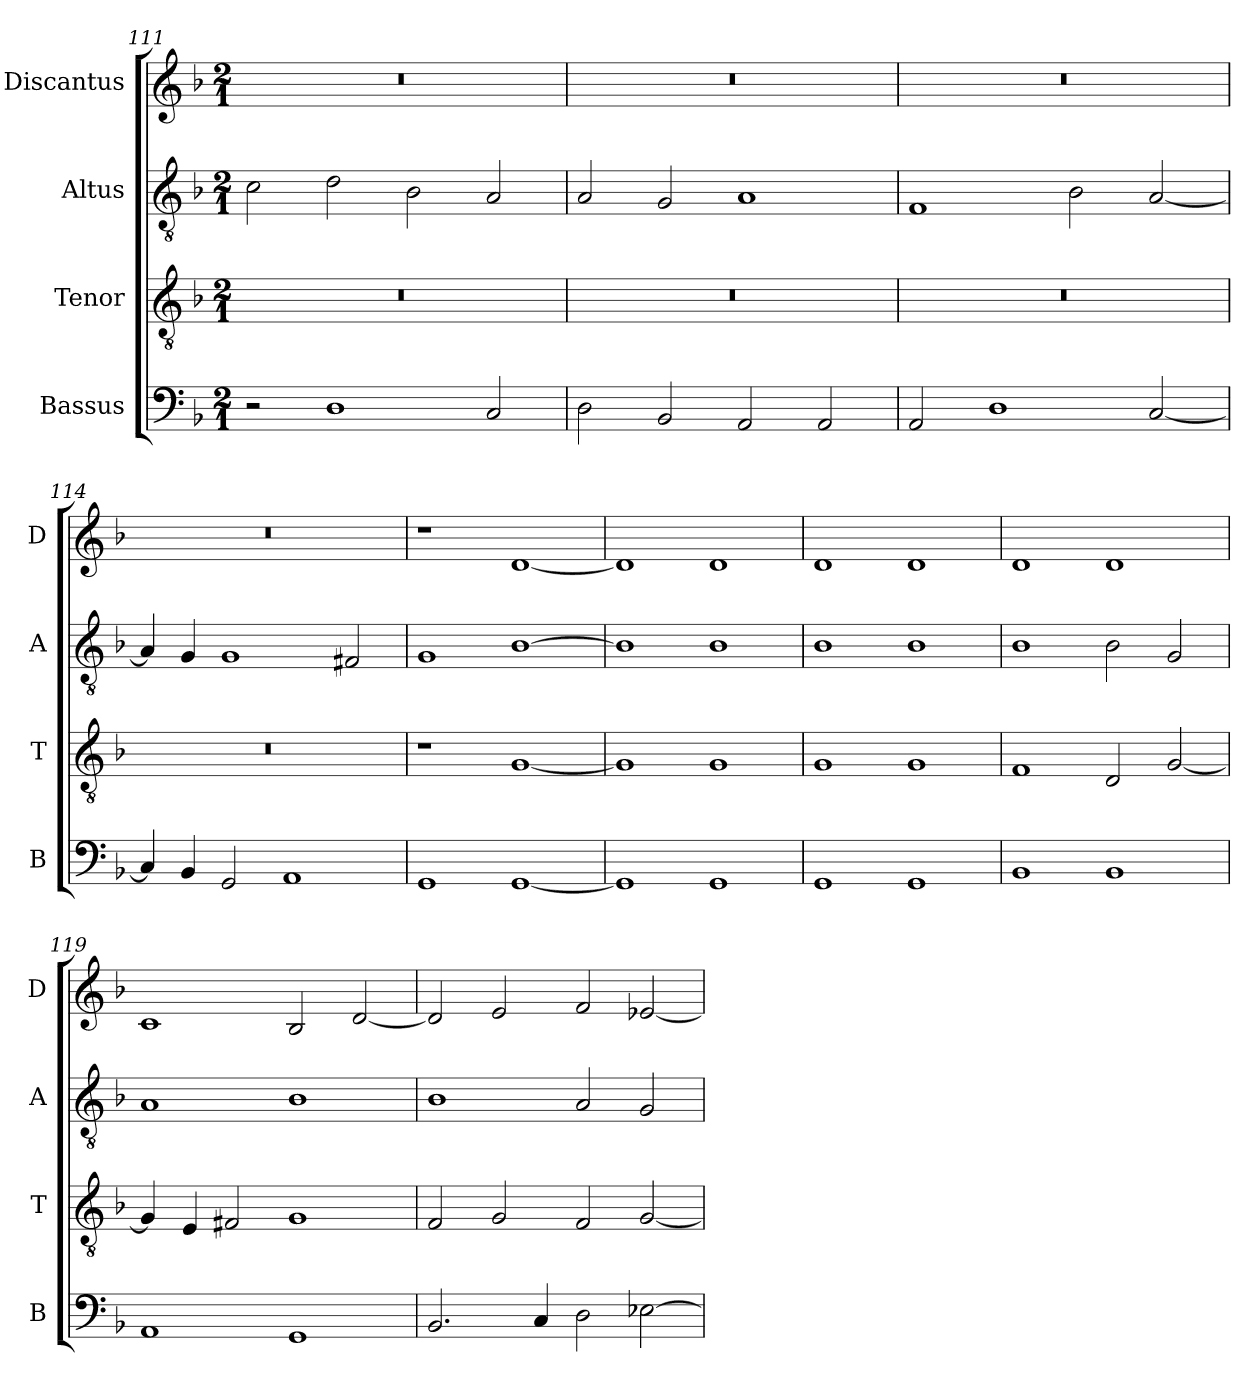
**kern	**kern	**kern	**kern
*part4	*part3	*part2	*part1
*staff4	*staff3	*staff2	*staff1
*I"Bassus	*I"Tenor	*I"Altus	*I"Discantus
*I'B	*I'T	*I'A	*I'D
*clefF4	*clefGv2	*clefGv2	*clefG2
*k[b-]	*k[b-]	*k[b-]	*k[b-]
*M2/1	*M2/1	*M2/1	*M2/1
=111	=111	=111	=111
2r	0r	2c\	0r
1D	.	2d\	.
.	.	2B-\	.
2C/	.	2A/	.
=112	=112	=112	=112
2D\	0r	2A/	0r
2BB-/	.	2G/	.
2AA/	.	1A	.
2AA/	.	.	.
=113	=113	=113	=113
2AA/	0r	1F	0r
1D	.	.	.
.	.	2B-\	.
[2C/	.	[2A/	.
=114	=114	=114	=114
4C/]	0r	4A/]	0r
4BB-/	.	4G/	.
2GG/	.	1G	.
1AA	.	.	.
.	.	2F#X/	.
=115	=115	=115	=115
1GG	1r	1G	1r
[1GG	[1G	[1B-	[1d
=116	=116	=116	=116
1GG]	1G]	1B-]	1d]
1GG	1G	1B-	1d
=117	=117	=117	=117
1GG	1G	1B-	1d
1GG	1G	1B-	1d
=118	=118	=118	=118
1BB-	1F	1B-	1d
1BB-	2D/	2B-\	1d
.	[2G/	2G/	.
=119	=119	=119	=119
1AA	4G/]	1A	1c
.	4E/	.	.
.	2F#X/	.	.
1GG	1G	1B-	2B-/
.	.	.	[2d/
=120	=120	=120	=120
2.BB-/	2F/	1B-	2d/]
.	2G/	.	2e/
4C/	.	.	.
2D\	2F/	2A/	2f/
[2E-X\	[2G/	2G/	[2e-X/
=	=	=	=
*-	*-	*-	*-
